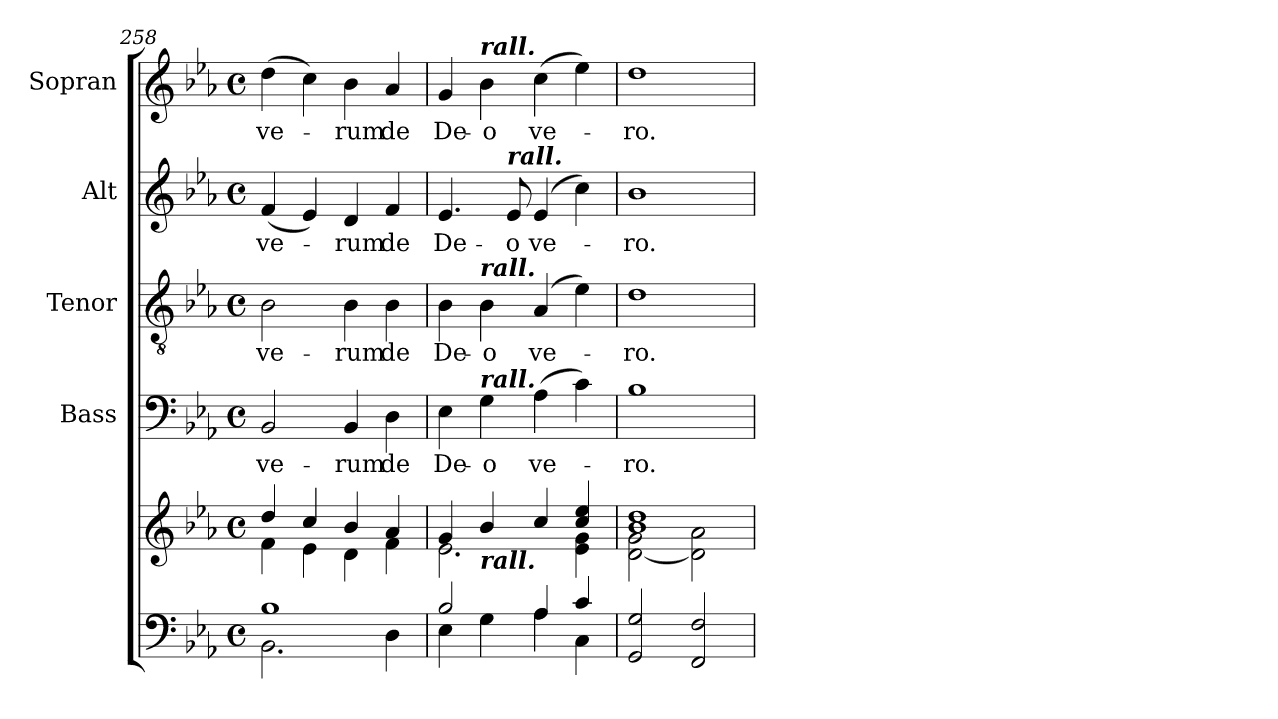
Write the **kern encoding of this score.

**kern	**kern	**kern	**text	**kern	**text	**kern	**text	**kern	**text
*part5	*part5	*part4	*part4	*part3	*part3	*part2	*part2	*part1	*part1
*staff6	*staff5	*staff4	*staff4	*staff3	*staff3	*staff2	*staff2	*staff1	*staff1
*	*	*I"Bass	*	*I"Tenor	*	*I"Alt	*	*I"Sopran	*
*	*	*I'B.	*	*I'T.	*	*I'A.	*	*I'S.	*
*clefF4	*clefG2	*clefF4	*	*clefGv2	*	*clefG2	*	*clefG2	*
*k[b-e-a-]	*k[b-e-a-]	*k[b-e-a-]	*	*k[b-e-a-]	*	*k[b-e-a-]	*	*k[b-e-a-]	*
*E-:	*E-:	*E-:	*	*E-:	*	*E-:	*	*E-:	*
*M4/4	*M4/4	*M4/4	*	*M4/4	*	*M4/4	*	*M4/4	*
*met(c)	*met(c)	*met(c)	*	*met(c)	*	*met(c)	*	*met(c)	*
=258	=258	=258	=258	=258	=258	=258	=258	=258	=258
*^	*^	*	*	*	*	*	*	*	*
!	!	!	!	!	!LO:LY:b	!	!LO:LY:b	!	!LO:LY:b	!	!LO:LY:b
1B-	2.BB-\	4dd/	4f\	2BB-/	ve-	2B-\	ve-	(<4f/	ve-	(>4dd\	ve-
.	.	4cc/	4e-\	.	.	.	.	4e-/)	.	4cc\)	.
!	!	!	!	!	!LO:LY:b	!	!LO:LY:b	!	!LO:LY:b	!	!LO:LY:b
.	.	4b-/	4d\	4BB-/	-rum	4B-\	-rum	4d/	-rum	4b-\	-rum
!	!	!	!	!	!LO:LY:b	!	!LO:LY:b	!	!LO:LY:b	!	!LO:LY:b
.	4D\	4a-/	4f\	4D\	de	4B-\	de	4f/	de	4a-/	de
!!LO:LB:g=z
=259	=259	=259	=259	=259	=259	=259	=259	=259	=259	=259	=259
!	!	!	!	!	!LO:LY:b	!	!LO:LY:b	!	!LO:LY:b	!	!LO:LY:b
2B-/	4E-\	4g/	2.e-\	4E-\	De-	4B-\	De-	4.e-/	De-	4g/	De-
!	!	!	!	!	!	!	!	!	!	!LO:TX:a:Bi:t=rall.	!
!	!	!	!	!	!	!LO:TX:a:Bi:t=rall.	!	!	!	!	!
!	!	!	!	!LO:TX:a:Bi:t=rall.	!	!	!	!	!	!	!
!	!	!LO:TX:b:Bi:t=rall.	!	!	!	!	!	!	!	!	!
!	!	!	!	!	!LO:LY:b	!	!LO:LY:b	!	!	!	!LO:LY:b
.	4G\	4b-/	.	4G\	-o	4B-\	-o	.	.	4b-\	-o
!	!	!	!	!	!	!	!	!LO:TX:a:Bi:t=rall.	!	!	!
!	!	!	!	!	!	!	!	!	!LO:LY:b	!	!
.	.	.	.	.	.	.	.	8e-/	-o	.	.
!	!	!	!	!	!LO:LY:b	!	!LO:LY:b	!	!LO:LY:b	!	!LO:LY:b
4A-/	4A-\	4cc/	.	(>4A-\	ve-	(4A-/	ve-	(4e-/	ve-	(>4cc\	ve-
4c/	4C\	4cc/ 4ee-/	4e-\ 4g\	4c\)	.	4e-\)	.	4cc\)	.	4ee-\)	.
=260	=260	=260	=260	=260	=260	=260	=260	=260	=260	=260	=260
!	!	!	!	!	!LO:LY:b	!	!LO:LY:b	!	!LO:LY:b	!	!LO:LY:b
*v	*v	*	*	*	*	*	*	*	*	*	*
2GG/ 2G/	1b- 1dd	[<2d\ 2g\	1B-	-ro.	1d	-ro.	1b-	-ro.	1dd	-ro.
2FF/ 2F/	.	2d\] 2a-\	.	.	.	.	.	.	.	.
*	*v	*v	*	*	*	*	*	*	*	*
=	=	=	=	=	=	=	=	=	=
*-	*-	*-	*-	*-	*-	*-	*-	*-	*-
